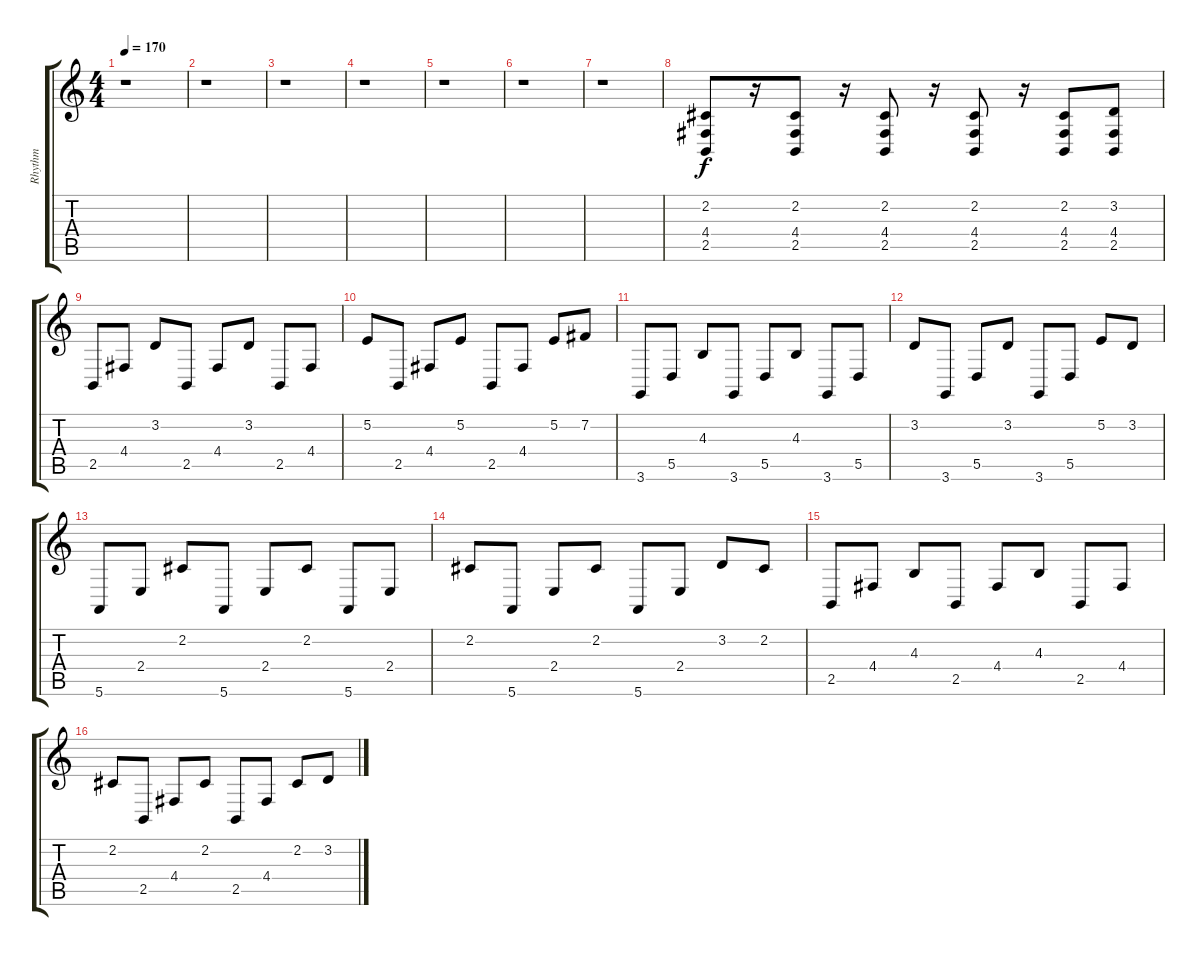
\track ("Rhythm" "Rhythm") {instrument lead1square}
\staff {score tabs}
\tuning (E4 B3 G3 D3 A2 E2) {hide}
\ts (4 4)
\tempo 170
\clef g2
\ks c
r.1{dy f} |
r.1 |
r.1 |
r.1 |
r.1 |
r.1 |
r.1 |
(2.2 4.4 2.5).8 r.16 (2.2 4.4 2.5).8 r.16 (2.2 4.4 2.5).8 r.16 (2.2 4.4 2.5).8 r.16 (2.2 4.4 2.5).8 (3.2 4.4 2.5).8 |
2.5.8 4.4.8 3.2.8 2.5.8 4.4.8 3.2.8 2.5.8 4.4.8 |
5.2.8 2.5.8 4.4.8 5.2.8 2.5.8 4.4.8 5.2.8 7.2.8 |
3.6.8 5.5.8 4.3.8 3.6.8 5.5.8 4.3.8 3.6.8 5.5.8 |
3.2.8 3.6.8 5.5.8 3.2.8 3.6.8 5.5.8 5.2.8 3.2.8 |
5.6.8 2.4.8 2.2.8 5.6.8 2.4.8 2.2.8 5.6.8 2.4.8 |
2.2.8 5.6.8 2.4.8 2.2.8 5.6.8 2.4.8 3.2.8 2.2.8 |
2.5.8 4.4.8 4.3.8 2.5.8 4.4.8 4.3.8 2.5.8 4.4.8 |
2.2.8 2.5.8 4.4.8 2.2.8 2.5.8 4.4.8 2.2.8 3.2.8
